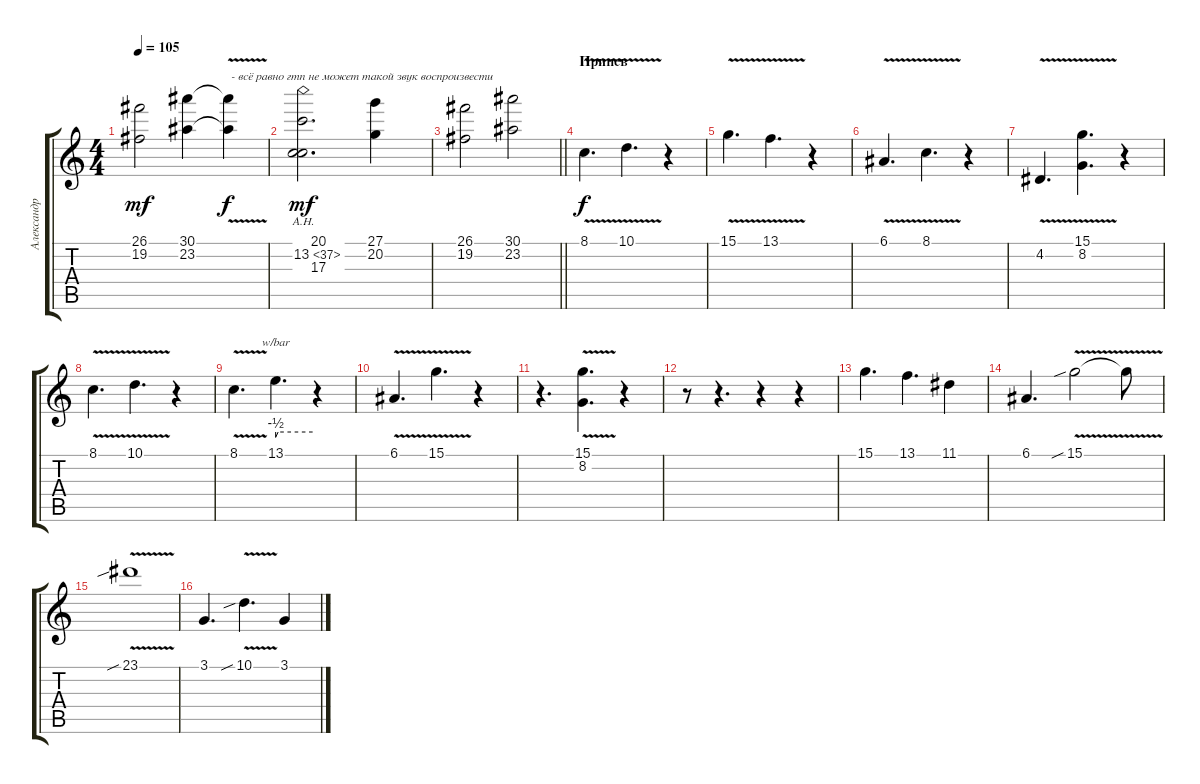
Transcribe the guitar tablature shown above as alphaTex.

\track ("Александр \"Wish\" Андрюхин" "Александр ") {instrument lead2sawtooth}
\staff {score tabs}
\tuning (E4 B3 G3 D3 A2 E2) {hide}
\ts (4 4)
\tempo 105
\clef g2
\ks c
(26.1 19.2).2{dy mf} (30.1 23.2).4 (30.1{v t} 23.2{v t}).4{txt " - всё равно гтп не может такой звук воспроизвести" dy f} |
(20.1 13.2{ah 24} 17.3).2{d dy mf} (27.1 20.2).4 |
\barLineRight lightlight
(26.1 19.2).2 (30.1 23.2).2 |
\section ("" "Припев")
8.1{v}.4{d dy f} 10.1{v}.4{d} r.4 |
15.1{v}.4{d} 13.1{v}.4{d} r.4 |
6.1{v}.4{d} 8.1{v}.4{d} r.4 |
4.2{v}.4{d} (15.1{v} 8.2{v}).4{d} r.4 |
8.1{v}.4{d} 10.1{v}.4{d} r.4 |
8.1{v}.4{d} 13.1.4{d tbe (custom default 0 -2 4 0 60 0)} r.4 |
6.1{v}.4{d} 15.1{v}.4{d} r.4 |
r.4{d} (15.1{v} 8.2{v}).4{d} r.4 |
r.8 r.4{d} r.4 r.4 |
15.1.4{d} 13.1.4{d} 11.1.4 |
6.1.4{d} 15.1{v sib}.2 15.1{t}.8 |
23.1{v sib}.1 |
3.1.4{d} 10.1{v sib}.4{d} 3.1.4
